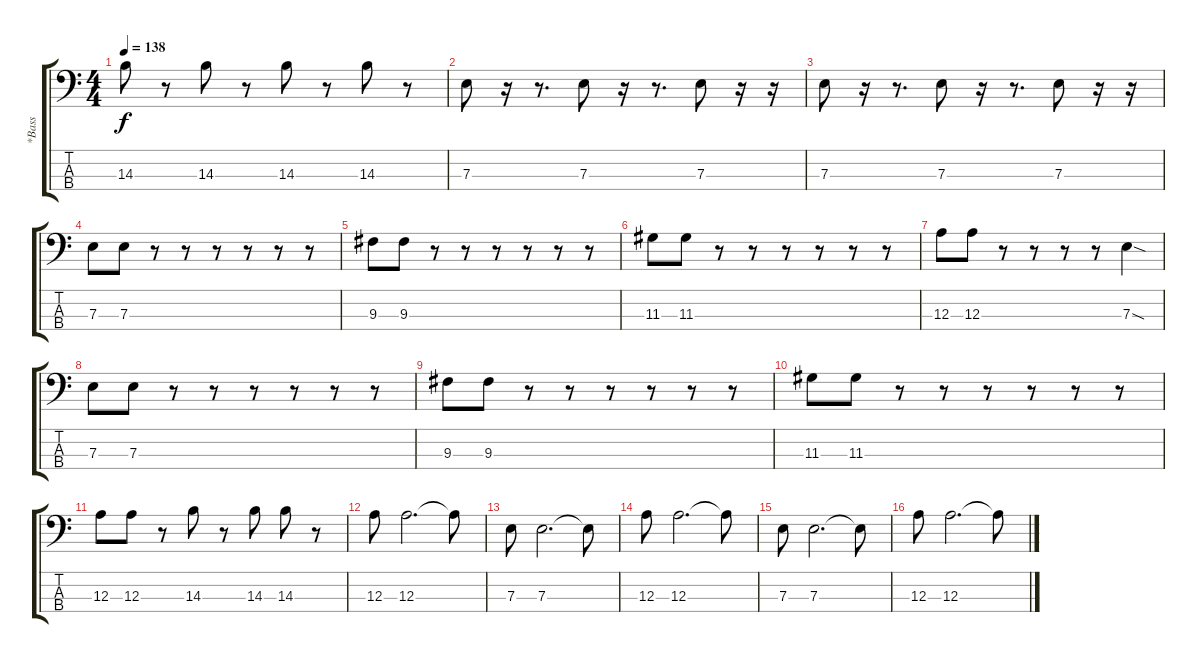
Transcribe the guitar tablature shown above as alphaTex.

\track ("*Bass" "*Bass") {instrument electricbassfinger}
\staff {score tabs}
\tuning (G2 D2 A1 E1) {hide}
\ts (4 4)
\tempo 138
\clef f4
\ks c
14.3.8{dy f} r.8 14.3.8 r.8 14.3.8 r.8 14.3.8 r.8 |
7.3.8 r.16 r.8{d} 7.3.8 r.16 r.8{d} 7.3.8 r.16 r.16 |
7.3.8 r.16 r.8{d} 7.3.8 r.16 r.8{d} 7.3.8 r.16 r.16 |
7.3.8 7.3.8 r.8 r.8 r.8 r.8 r.8 r.8 |
9.3.8 9.3.8 r.8 r.8 r.8 r.8 r.8 r.8 |
11.3.8 11.3.8 r.8 r.8 r.8 r.8 r.8 r.8 |
12.3.8 12.3.8 r.8 r.8 r.8 r.8 7.3{sod}.4 |
7.3.8 7.3.8 r.8 r.8 r.8 r.8 r.8 r.8 |
9.3.8 9.3.8 r.8 r.8 r.8 r.8 r.8 r.8 |
11.3.8 11.3.8 r.8 r.8 r.8 r.8 r.8 r.8 |
12.3.8 12.3.8 r.8 14.3.8 r.8 14.3.8 14.3.8 r.8 |
12.3.8 12.3.2{d} 12.3{t}.8 |
7.3.8 7.3.2{d} 7.3{t}.8 |
12.3.8 12.3.2{d} 12.3{t}.8 |
7.3.8 7.3.2{d} 7.3{t}.8 |
12.3.8 12.3.2{d} 12.3{t}.8
